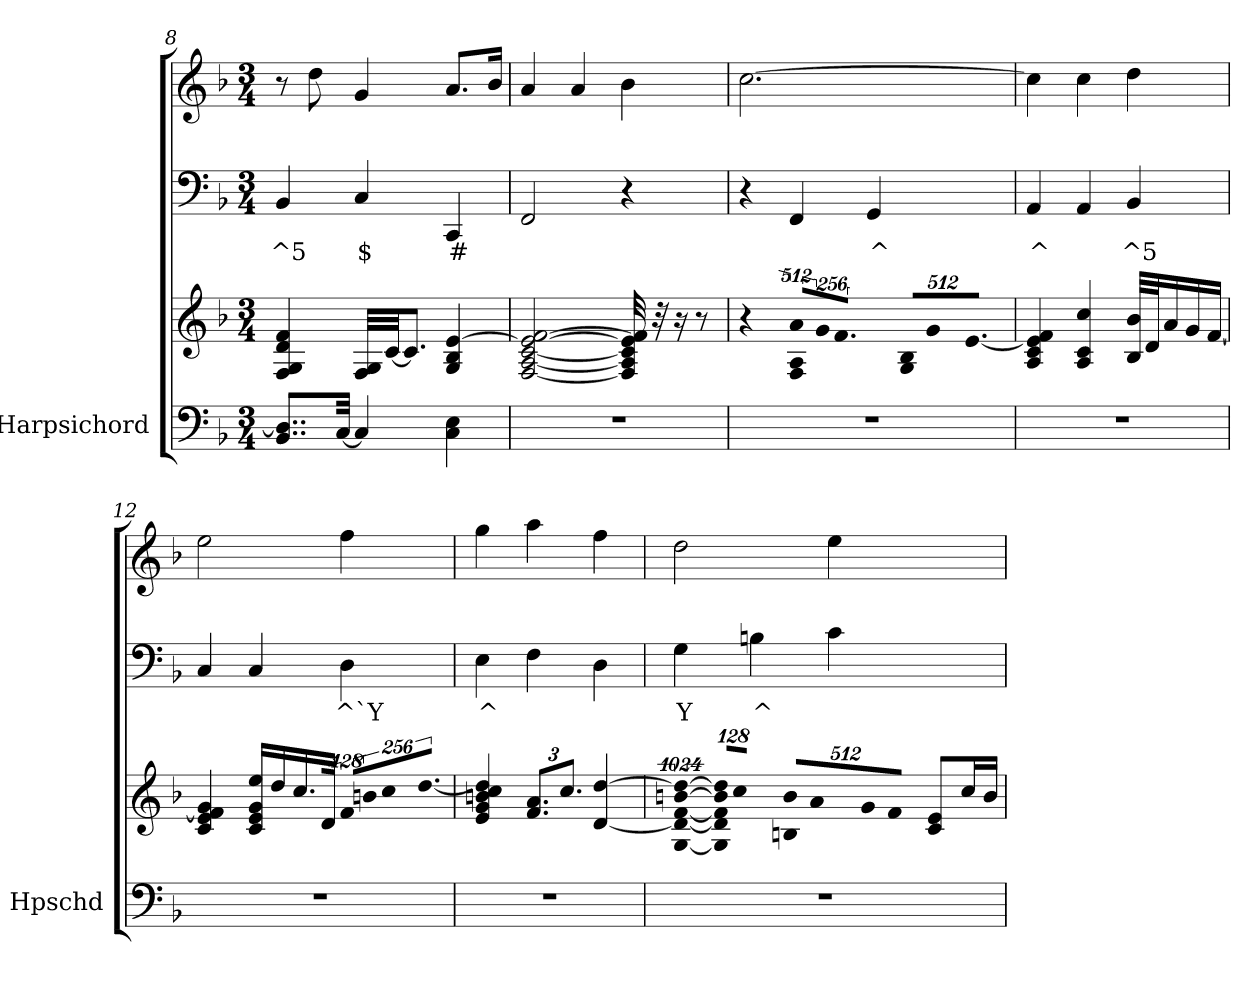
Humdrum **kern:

**kern	**kern	**kern	**text	**kern
*part3	*part3	*part2	*part2	*part1
*staff4	*staff3	*staff2	*staff2	*staff1
*I"Harpsichord	*	*	*	*
*I'Hpschd	*	*	*	*
*clefF4	*clefG2	*clefF4	*	*clefG2
*k[b-]	*k[b-]	*k[b-]	*	*k[b-]
*F:	*F:	*F:	*	*F:
*M3/4	*M3/4	*M3/4	*	*M3/4
=8	=8	=8	=8	=8
!	!	!	!LO:LY:b	!
8..BB-/ 8..D/]L	4F/ 4G/ 4d/ 4f/	4BB-/	^5	8r
.	.	.	.	8dd\
[32C/Jkk	.	.	.	.
!	!	!	!LO:LY:b	!
4C/]	32F/ 32G/LLL	4C/	$	4g/
.	[32c/JJ	.	.	.
.	8.c/J]	.	.	.
!	!	!	!LO:LY:b	!
4C\ 4E\	4G/ 4B-/ [4e/	4CC/	#	8.a/L
.	.	.	.	16b-/Jk
!!LO:LB:g=z
=9	=9	=9	=9	=9
2.r	[2F/ [2A/ [2c/ 2e/_ [2f/	2FF/	.	4a/
.	.	.	.	4a/
.	32F/] 32A/] 32c/] 32e/] 32f/]	4r	.	4b-\
.	32r	.	.	.
.	16r	.	.	.
.	8r	.	.	.
=10	=10	=10	=10	=10
2.r	4r	4r	.	[2.cc\
!	!LO:N:vis=8	!	!	!
.	4096%341F/ 4096%341A/ 4096%341a/L	4FF/	.	.
!	!LO:N:vis=16	!	!	!
.	4096%171g/k	.	.	.
.	12.f/J	.	.	.
!	!LO:N:vis=8	!	!LO:LY:b	!
.	4096%341G/ 4096%341B-/L	4GG/	^	.
!	!LO:N:vis=16	!	!	!
.	4096%171g/k	.	.	.
.	[12.e/J	.	.	.
=11	=11	=11	=11	=11
!	!	!	!LO:LY:b	!
2.r	4A/ 4c/ 4e/] 4f/	4AA/	^	4cc\]
.	4A/ 4c/ 4cc/	4AA/	.	4cc\
!	!	!	!LO:LY:b	!
.	32B-/ 32b-/LLL	4BB-/	^5	4dd\
.	32d/J	.	.	.
.	16a/	.	.	.
.	16g/	.	.	.
.	[16f/JJ	.	.	.
=12	=12	=12	=12	=12
2.r	4c/ 4e/ 4f/] 4g/	4C/	.	2ee\
.	16c/ 16e/ 16g/ 16ee/LL	4C/	.	.
.	16dd/	.	.	.
.	16.cc/	.	.	.
.	32d/JJk	.	.	.
!	!LO:N:vis=16	!	!LO:LY:b	!
.	2048%73f/LL	4D\	^`Y	4ff\
!	!LO:N:vis=16	!	!	!
.	4096%147b/J	.	.	.
!	!LO:N:vis=8	!	!	!
.	1024%73cc/	.	.	.
!	!LO:N:vis=8.	!	!	!
.	[4096%439dd/J	.	.	.
=13	=13	=13	=13	=13
!	!	!	!LO:LY:b	!
2.r	4e/ 4g/ 4b/ 4cc/ 4dd/]	4E\	^	4gg\
.	12.f/ 12.a/L	4F\	.	4aa\
.	12.cc/J	.	.	.
.	[4d/ [4dd/	4D\	.	4ff\
=14	=14	=14	=14	=14
!	!LO:N:vis=4	!	!LO:LY:b	!
2.r	[4096%683G/ 4096%683d/_ [4096%683f/ [4096%683b/ 4096%683dd/_	4G\	Y	2dd\
!	!LO:N:vis=16	!	!	!
.	2048%85G/] 2048%85d/] 2048%85f/] 2048%85b/] 2048%85dd/]LL	.	.	.
!	!LO:N:vis=16	!	!	!
.	4096%171cc/JJ	.	.	.
!	!LO:N:vis=8	!	!LO:LY:b	!
.	4096%341B/ 4096%341b/L	4Bn\	^	.
!	!LO:N:vis=16	!	!	!
.	4096%171a/k	.	.	.
!	!LO:N:vis=8	!	!	!
.	4096%341g/	.	.	.
!	!LO:N:vis=16	!	!	!
.	4096%171f/Jk	.	.	.
.	8c/ 8e/L	4c\	.	4ee\
.	16cc/L	.	.	.
.	[16b/JJ	.	.	.
=	=	=	=	=
*-	*-	*-	*-	*-
